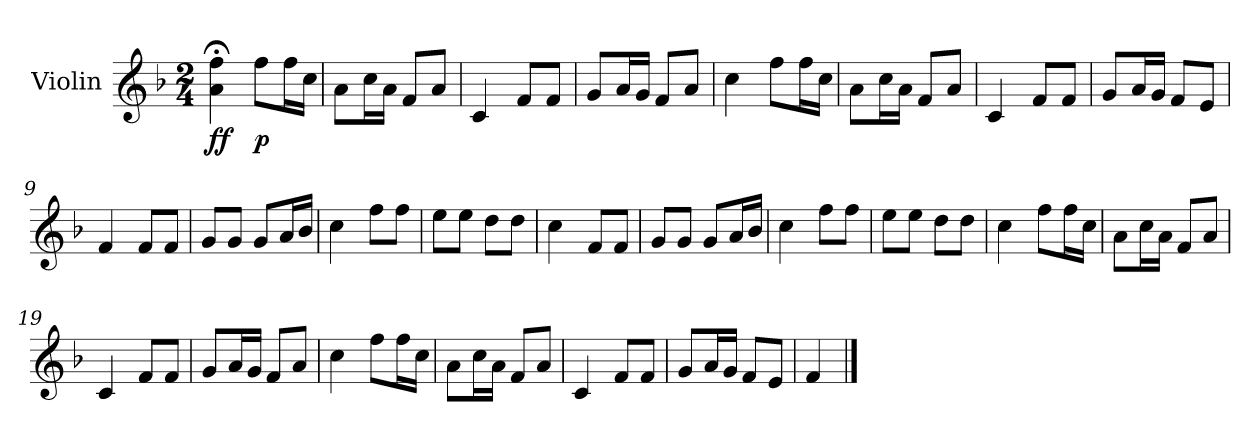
**kern	**dynam
*part1	*part1
*staff1	*staff1
*I"Violin	*
*I'Vln.	*
*clefG2	*
*k[b-]	*
*M2/4	*
=1	=1
!	!LO:DY:b
4a;<\ 4ff;<\	ff
!	!LO:DY:b
8ff\L	p
16ff\L	.
16cc\JJ	.
=2	=2
8a\L	.
16cc\L	.
16a\JJ	.
8f/L	.
8a/J	.
=3	=3
4c/	.
8f/L	.
8f/J	.
=4	=4
8g/L	.
16a/L	.
16g/JJ	.
8f/L	.
8a/J	.
=5	=5
4cc\	.
8ff\L	.
16ff\L	.
16cc\JJ	.
=6	=6
8a\L	.
16cc\L	.
16a\JJ	.
8f/L	.
8a/J	.
=7	=7
4c/	.
8f/L	.
8f/J	.
!!LO:LB:g=z
=8	=8
8g/L	.
16a/L	.
16g/JJ	.
8f/L	.
8e/J	.
=9	=9
4f/	.
8f/L	.
8f/J	.
=10	=10
8g/L	.
8g/J	.
8g/L	.
16a/L	.
16b-/JJ	.
=11	=11
4cc\	.
8ff\L	.
8ff\J	.
=12	=12
8ee\L	.
8ee\J	.
8dd\L	.
8dd\J	.
=13	=13
4cc\	.
8f/L	.
8f/J	.
=14	=14
8g/L	.
8g/J	.
8g/L	.
16a/L	.
16b-/JJ	.
=15	=15
4cc\	.
8ff\L	.
8ff\J	.
!!LO:LB:g=z
=16	=16
8ee\L	.
8ee\J	.
8dd\L	.
8dd\J	.
=17	=17
4cc\	.
8ff\L	.
16ff\L	.
16cc\JJ	.
=18	=18
8a\L	.
16cc\L	.
16a\JJ	.
8f/L	.
8a/J	.
=19	=19
4c/	.
8f/L	.
8f/J	.
=20	=20
8g/L	.
16a/L	.
16g/JJ	.
8f/L	.
8a/J	.
=21	=21
4cc\	.
8ff\L	.
16ff\L	.
16cc\JJ	.
=22	=22
8a\L	.
16cc\L	.
16a\JJ	.
8f/L	.
8a/J	.
=23	=23
4c/	.
8f/L	.
8f/J	.
!!LO:LB:g=z
=24	=24
8g/L	.
16a/L	.
16g/JJ	.
8f/L	.
8e/J	.
=25	=25
4f/	.
==	==
*-	*-
